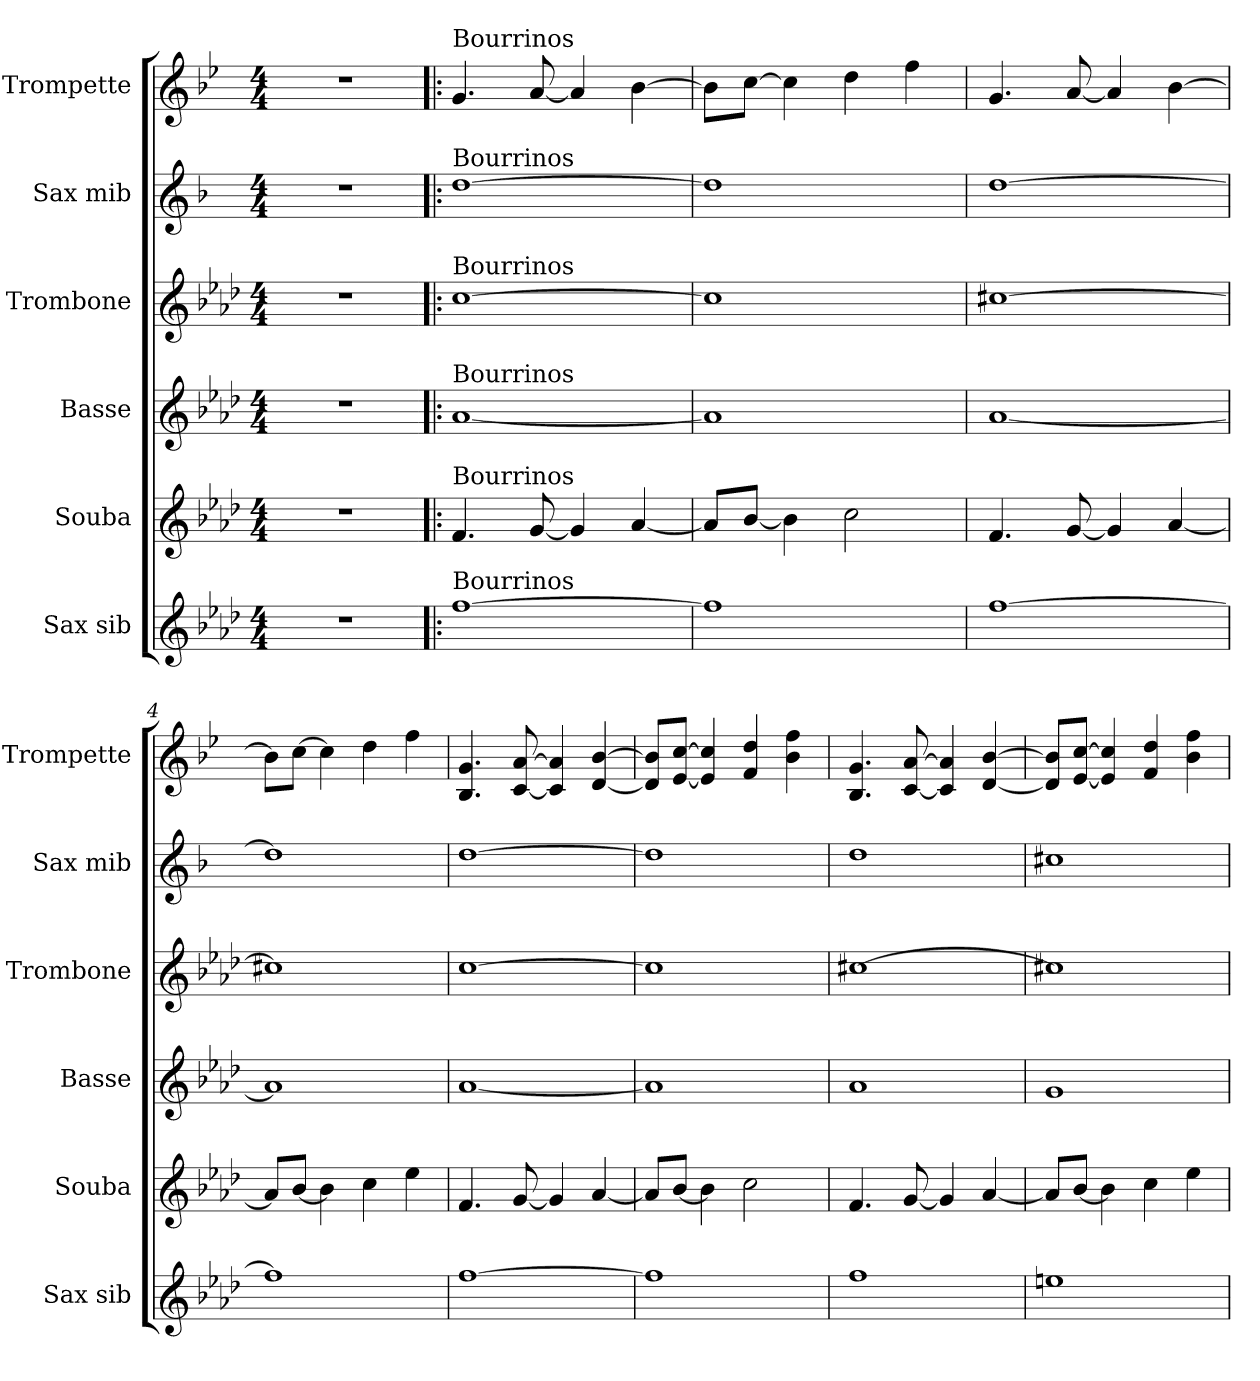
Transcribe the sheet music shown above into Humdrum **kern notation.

**kern	**kern	**kern	**kern	**kern	**kern
*part6	*part5	*part4	*part3	*part2	*part1
*staff6	*staff5	*staff4	*staff3	*staff2	*staff1
*I"Sax sib	*I"Souba	*I"Basse	*I"Trombone	*I"Sax mib	*I"Trompette
*I'Sax sib	*I'Souba	*I'Basse	*I'Trombone	*I'Sax mib	*I'Trompette
*clefG2	*clefG2	*clefG2	*clefG2	*clefG2	*clefG2
*ITrd8c14	*ITrd15c26	*ITrd8c14	*ITrd8c14	*ITrd5c9	*ITrd1c2
*k[b-e-a-d-]	*k[b-e-a-d-]	*k[b-e-a-d-]	*k[b-e-a-d-]	*k[b-e-a-d-]	*k[b-e-a-d-]
*M4/4	*M4/4	*M4/4	*M4/4	*M4/4	*M4/4
=	=	=	=	=	=
1r	1r	1r	1r	1r	1r
=1!|:	=1!|:	=1!|:	=1!|:	=1!|:	=1!|:
!	!	!	!	!	!LO:TX:t=Bourrinos
!	!	!	!	!LO:TX:t=Bourrinos	!
!	!	!	!LO:TX:t=Bourrinos	!	!
!	!	!LO:TX:t=Bourrinos	!	!	!
!	!LO:TX:t=Bourrinos	!	!	!	!
!LO:TX:t=Bourrinos	!	!	!	!	!
[1f	4.FF	[1A-	[1c	[1f	4.f
.	[8GG	.	.	.	[8g
.	4GG]	.	.	.	4g]
.	[4AA-	.	.	.	[4a-
=2	=2	=2	=2	=2	=2
1f]	8AA-L]	1A-]	1c]	1f]	8a-L]
.	[8BB-J	.	.	.	[8b-J
.	4BB-]	.	.	.	4b-]
.	2C	.	.	.	4cc
.	.	.	.	.	4ee-
=3	=3	=3	=3	=3	=3
[1f	4.FF	[1A-	[1c#X	[1f	4.f
.	[8GG	.	.	.	[8g
.	4GG]	.	.	.	4g]
.	[4AA-	.	.	.	[4a-
=4	=4	=4	=4	=4	=4
1f]	8AA-L]	1A-]	1c#X]	1f]	8a-L]
.	[8BB-J	.	.	.	[8b-J
.	4BB-]	.	.	.	4b-]
.	4C	.	.	.	4cc
.	4E-	.	.	.	4ee-
=5	=5	=5	=5	=5	=5
[1f	4.FF	[1A-	[1c	[1f	4.A- 4.f
.	[8GG	.	.	.	[8B- [8g
.	4GG]	.	.	.	4B-] 4g]
.	[4AA-	.	.	.	[4c [4a-
=6	=6	=6	=6	=6	=6
1f]	8AA-L]	1A-]	1c]	1f]	8c] 8a-]L
.	[8BB-J	.	.	.	[8d- [8b-J
.	4BB-]	.	.	.	4d-] 4b-]
.	2C	.	.	.	4e- 4cc
.	.	.	.	.	4a- 4ee-
=7	=7	=7	=7	=7	=7
1f	4.FF	1A-	[1c#X	1f	4.A- 4.f
.	[8GG	.	.	.	[8B- [8g
.	4GG]	.	.	.	4B-] 4g]
.	[4AA-	.	.	.	[4c [4a-
=8	=8	=8	=8	=8	=8
1en	8AA-L]	1G	1c#X]	1en	8c] 8a-]L
.	[8BB-J	.	.	.	[8d- [8b-J
.	4BB-]	.	.	.	4d-] 4b-]
.	4C	.	.	.	4e- 4cc
.	4E-	.	.	.	4a- 4ee-
=	=	=	=	=	=
*-	*-	*-	*-	*-	*-
